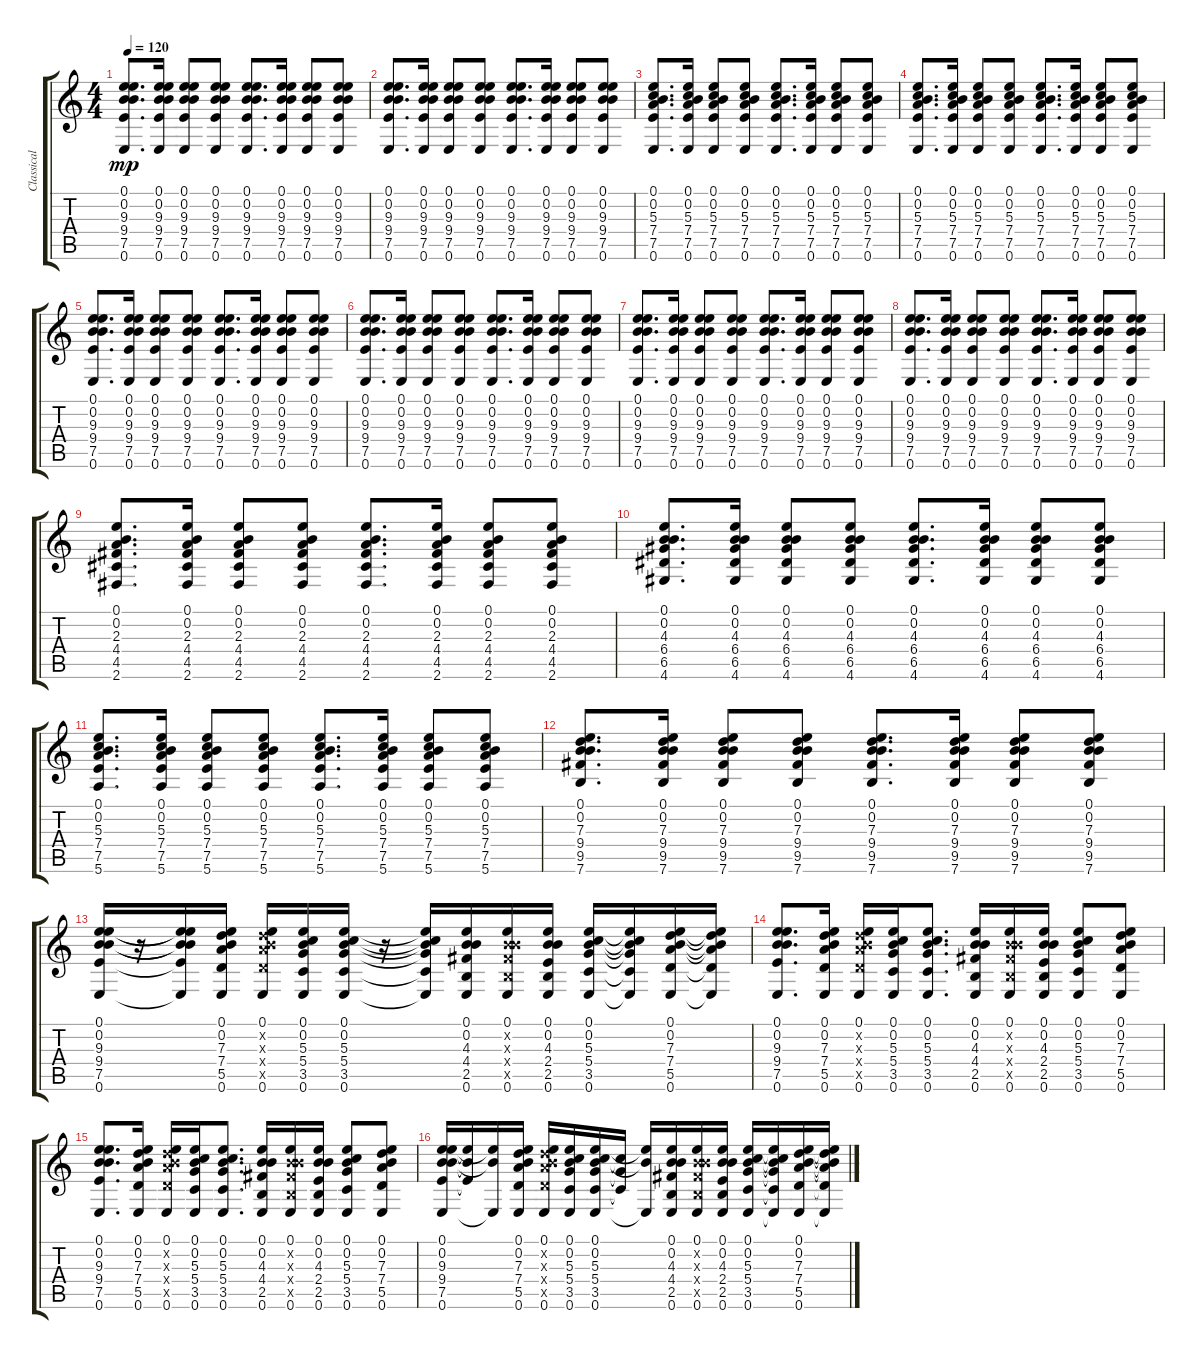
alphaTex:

\track ("Classical Guitar" "Classical ") {instrument acousticguitarnylon}
\staff {score tabs}
\tuning (E4 B3 G3 D3 A2 E2) {hide}
\ts (4 4)
\tempo 120
\clef g2
\ks c
(0.1 0.2 9.3 9.4 7.5 0.6).8{d dy mp} (0.1 0.2 9.3 9.4 7.5 0.6).16 (0.1 0.2 9.3 9.4 7.5 0.6).8 (0.1 0.2 9.3 9.4 7.5 0.6).8 (0.1 0.2 9.3 9.4 7.5 0.6).8{d} (0.1 0.2 9.3 9.4 7.5 0.6).16 (0.1 0.2 9.3 9.4 7.5 0.6).8 (0.1 0.2 9.3 9.4 7.5 0.6).8 |
(0.1 0.2 9.3 9.4 7.5 0.6).8{d} (0.1 0.2 9.3 9.4 7.5 0.6).16 (0.1 0.2 9.3 9.4 7.5 0.6).8 (0.1 0.2 9.3 9.4 7.5 0.6).8 (0.1 0.2 9.3 9.4 7.5 0.6).8{d} (0.1 0.2 9.3 9.4 7.5 0.6).16 (0.1 0.2 9.3 9.4 7.5 0.6).8 (0.1 0.2 9.3 9.4 7.5 0.6).8 |
(0.1 0.2 5.3 7.4 7.5 0.6).8{d} (0.1 0.2 5.3 7.4 7.5 0.6).16 (0.1 0.2 5.3 7.4 7.5 0.6).8 (0.1 0.2 5.3 7.4 7.5 0.6).8 (0.1 0.2 5.3 7.4 7.5 0.6).8{d} (0.1 0.2 5.3 7.4 7.5 0.6).16 (0.1 0.2 5.3 7.4 7.5 0.6).8 (0.1 0.2 5.3 7.4 7.5 0.6).8 |
(0.1 0.2 5.3 7.4 7.5 0.6).8{d} (0.1 0.2 5.3 7.4 7.5 0.6).16 (0.1 0.2 5.3 7.4 7.5 0.6).8 (0.1 0.2 5.3 7.4 7.5 0.6).8 (0.1 0.2 5.3 7.4 7.5 0.6).8{d} (0.1 0.2 5.3 7.4 7.5 0.6).16 (0.1 0.2 5.3 7.4 7.5 0.6).8 (0.1 0.2 5.3 7.4 7.5 0.6).8 |
(0.1 0.2 9.3 9.4 7.5 0.6).8{d} (0.1 0.2 9.3 9.4 7.5 0.6).16 (0.1 0.2 9.3 9.4 7.5 0.6).8 (0.1 0.2 9.3 9.4 7.5 0.6).8 (0.1 0.2 9.3 9.4 7.5 0.6).8{d} (0.1 0.2 9.3 9.4 7.5 0.6).16 (0.1 0.2 9.3 9.4 7.5 0.6).8 (0.1 0.2 9.3 9.4 7.5 0.6).8 |
(0.1 0.2 9.3 9.4 7.5 0.6).8{d} (0.1 0.2 9.3 9.4 7.5 0.6).16 (0.1 0.2 9.3 9.4 7.5 0.6).8 (0.1 0.2 9.3 9.4 7.5 0.6).8 (0.1 0.2 9.3 9.4 7.5 0.6).8{d} (0.1 0.2 9.3 9.4 7.5 0.6).16 (0.1 0.2 9.3 9.4 7.5 0.6).8 (0.1 0.2 9.3 9.4 7.5 0.6).8 |
(0.1 0.2 9.3 9.4 7.5 0.6).8{d} (0.1 0.2 9.3 9.4 7.5 0.6).16 (0.1 0.2 9.3 9.4 7.5 0.6).8 (0.1 0.2 9.3 9.4 7.5 0.6).8 (0.1 0.2 9.3 9.4 7.5 0.6).8{d} (0.1 0.2 9.3 9.4 7.5 0.6).16 (0.1 0.2 9.3 9.4 7.5 0.6).8 (0.1 0.2 9.3 9.4 7.5 0.6).8 |
(0.1 0.2 9.3 9.4 7.5 0.6).8{d} (0.1 0.2 9.3 9.4 7.5 0.6).16 (0.1 0.2 9.3 9.4 7.5 0.6).8 (0.1 0.2 9.3 9.4 7.5 0.6).8 (0.1 0.2 9.3 9.4 7.5 0.6).8{d} (0.1 0.2 9.3 9.4 7.5 0.6).16 (0.1 0.2 9.3 9.4 7.5 0.6).8 (0.1 0.2 9.3 9.4 7.5 0.6).8 |
(0.1 0.2 2.3 4.4 4.5 2.6).8{d} (0.1 0.2 2.3 4.4 4.5 2.6).16 (0.1 0.2 2.3 4.4 4.5 2.6).8 (0.1 0.2 2.3 4.4 4.5 2.6).8 (0.1 0.2 2.3 4.4 4.5 2.6).8{d} (0.1 0.2 2.3 4.4 4.5 2.6).16 (0.1 0.2 2.3 4.4 4.5 2.6).8 (0.1 0.2 2.3 4.4 4.5 2.6).8 |
(0.1 0.2 4.3 6.4 6.5 4.6).8{d} (0.1 0.2 4.3 6.4 6.5 4.6).16 (0.1 0.2 4.3 6.4 6.5 4.6).8 (0.1 0.2 4.3 6.4 6.5 4.6).8 (0.1 0.2 4.3 6.4 6.5 4.6).8{d} (0.1 0.2 4.3 6.4 6.5 4.6).16 (0.1 0.2 4.3 6.4 6.5 4.6).8 (0.1 0.2 4.3 6.4 6.5 4.6).8 |
(0.1 0.2 5.3 7.4 7.5 5.6).8{d} (0.1 0.2 5.3 7.4 7.5 5.6).16 (0.1 0.2 5.3 7.4 7.5 5.6).8 (0.1 0.2 5.3 7.4 7.5 5.6).8 (0.1 0.2 5.3 7.4 7.5 5.6).8{d} (0.1 0.2 5.3 7.4 7.5 5.6).16 (0.1 0.2 5.3 7.4 7.5 5.6).8 (0.1 0.2 5.3 7.4 7.5 5.6).8 |
(0.1 0.2 7.3 9.4 9.5 7.6).8{d} (0.1 0.2 7.3 9.4 9.5 7.6).16 (0.1 0.2 7.3 9.4 9.5 7.6).8 (0.1 0.2 7.3 9.4 9.5 7.6).8 (0.1 0.2 7.3 9.4 9.5 7.6).8{d} (0.1 0.2 7.3 9.4 9.5 7.6).16 (0.1 0.2 7.3 9.4 9.5 7.6).8 (0.1 0.2 7.3 9.4 9.5 7.6).8 |
(0.1 0.2 9.3 9.4 7.5 0.6).16 r.16 (0.1{t} 0.2{t} 9.3{t} 9.4{t} 7.5{t} 0.6{t}).16 (0.1 0.2 7.3 7.4 5.5 0.6).16 (0.1 0.2{x} 7.3{x} 7.4{x} 5.5{x} 0.6).16 (0.1 0.2 5.3 5.4 3.5 0.6).16 (0.1 0.2 5.3 5.4 3.5 0.6).16 r.16 (0.1{t} 0.2{t} 5.3{t} 5.4{t} 3.5{t} 0.6{t}).16 (0.1 0.2 4.3 4.4 2.5 0.6).16 (0.1 0.2{x} 4.3{x} 4.4{x} 2.5{x} 0.6).16 (0.1 0.2 4.3 2.4 2.5 0.6).16 (0.1 0.2 5.3 5.4 3.5 0.6).16 (0.1{t} 0.2{t} 5.3{t} 5.4{t} 3.5{t} 0.6{t}).16 (0.1 0.2 7.3 7.4 5.5 0.6).16 (0.1{t} 0.2{t} 7.3{t} 7.4{t} 5.5{t} 0.6{t}).16 |
(0.1 0.2 9.3 9.4 7.5 0.6).8{d} (0.1 0.2 7.3 7.4 5.5 0.6).16 (0.1 0.2{x} 7.3{x} 7.4{x} 5.5{x} 0.6).16 (0.1 0.2 5.3 5.4 3.5 0.6).16 (0.1 0.2 5.3 5.4 3.5 0.6).8{d} (0.1 0.2 4.3 4.4 2.5 0.6).16 (0.1 0.2{x} 4.3{x} 4.4{x} 2.5{x} 0.6).16 (0.1 0.2 4.3 2.4 2.5 0.6).16 (0.1 0.2 5.3 5.4 3.5 0.6).8 (0.1 0.2 7.3 7.4 5.5 0.6).8 |
(0.1 0.2 9.3 9.4 7.5 0.6).8{d} (0.1 0.2 7.3 7.4 5.5 0.6).16 (0.1 0.2{x} 7.3{x} 7.4{x} 5.5{x} 0.6).16 (0.1 0.2 5.3 5.4 3.5 0.6).16 (0.1 0.2 5.3 5.4 3.5 0.6).8{d} (0.1 0.2 4.3 4.4 2.5 0.6).16 (0.1 0.2{x} 4.3{x} 4.4{x} 2.5{x} 0.6).16 (0.1 0.2 4.3 2.4 2.5 0.6).16 (0.1 0.2 5.3 5.4 3.5 0.6).8 (0.1 0.2 7.3 7.4 5.5 0.6).8 |
(0.1 0.2 9.3 9.4 7.5 0.6).16 (9.3{t} 9.4{t} 7.5{t}).16 (0.1{t} 0.2{t} 0.6{t}).16 (0.1 0.2 7.3 7.4 5.5 0.6).16 (0.1 0.2{x} 7.3{x} 7.4{x} 5.5{x} 0.6).16 (0.1 0.2 5.3 5.4 3.5 0.6).16 (0.1 0.2 5.3 5.4 3.5 0.6).16 (5.3{t} 5.4{t} 3.5{t}).16 (0.1{t} 0.2{t} 0.6{t}).16 (0.1 0.2 4.3 4.4 2.5 0.6).16 (0.1 0.2{x} 4.3{x} 4.4{x} 2.5{x} 0.6).16 (0.1 0.2 4.3 2.4 2.5 0.6).16 (0.1 0.2 5.3 5.4 3.5 0.6).16 (0.1{t} 0.2{t} 5.3{t} 5.4{t} 3.5{t} 0.6{t}).16 (0.1 0.2 7.3 7.4 5.5 0.6).16 (0.1{t} 0.2{t} 7.3{t} 7.4{t} 5.5{t} 0.6{t}).16
